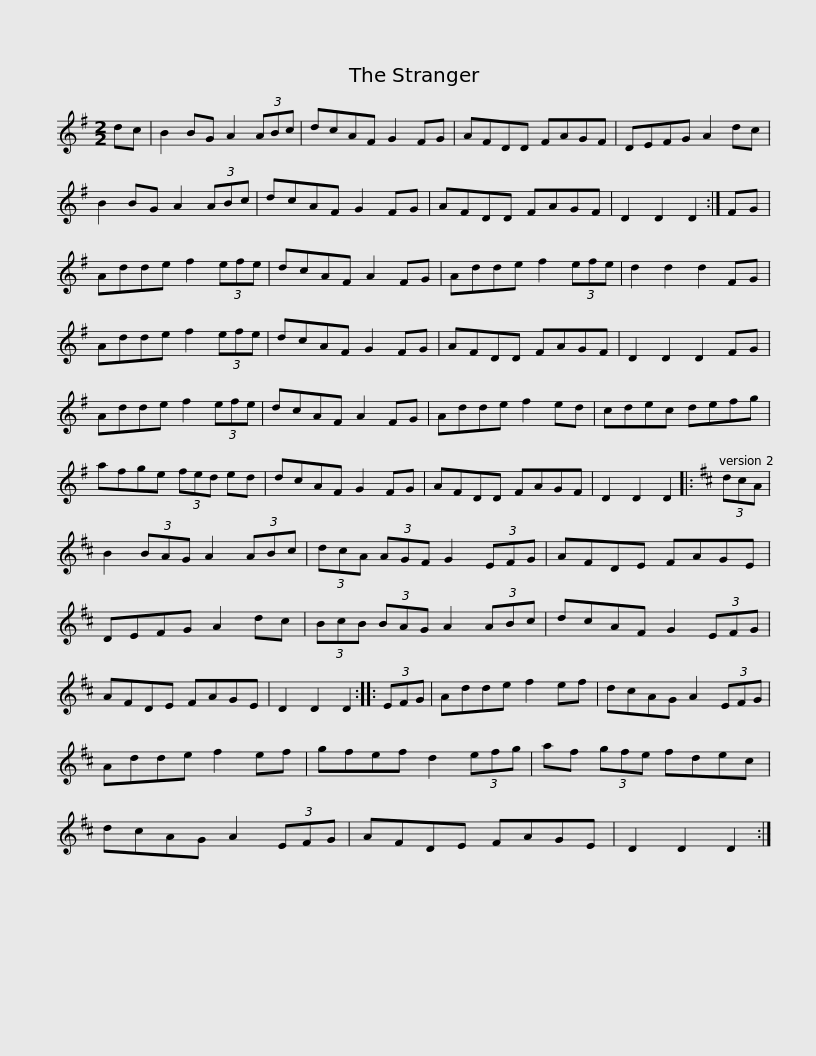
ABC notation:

X:1
L:1/8
M:2/2
I:linebreak $
K:G
V:1 treble
V:1
 dc | B2 BG A2 (3ABc | dcAF G2 FG | AFDD FAGF | DEFG A2 dc | %5
 B2 BG A2 (3ABc | dcAF G2 FG |$ AFDD FAGF | D2 D2 D2 :| FG | %10
 Adde f2 (3efe | dcAF A2 FG | Adde f2 (3efe | d2 d2 d2 FG |$ Adde f2 (3efe | %15
 dcAF G2 FG | AFDD FAGF | D2 D2 D2 FG | Adde f2 (3efe | dcAF A2 FG |$ %20
 Adde f2 ed | cdec defg | afge (3fed ed | dcAF G2 FG | AFDD FAGF | %25
 D2 D2 D2 |:$[K:D] (3dcA | B2 (3BAG A2 (3ABc | (3dcA (3AGF G2 (3EFG | AFDE FAGE | %30
 DEFG A2 dc |$ (3BcB (3BAG A2 (3ABc | dcAF G2 (3EFG | AFDE FAGE | D2 D2 D2 :: %35
 (3EFG | Adde f2 ef |$ dcAG A2 (3EFG | Adde f2 ef | gfef d2 (3efg | %40
 af (3gfe fdec | dcAG A2 (3EFG |$ AFDE FAGE | D2 D2 D2 :| %44
